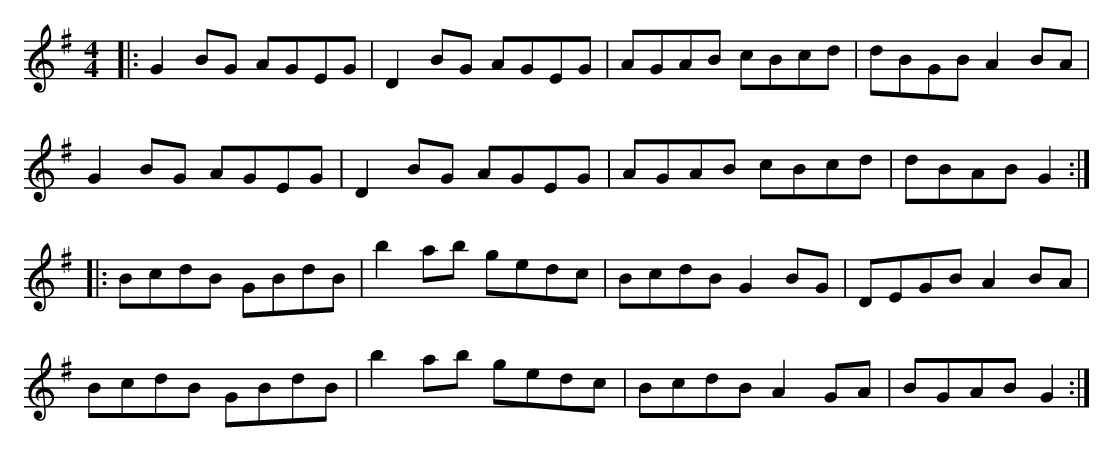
X:1
M:4/4
K:G
|:G2BG AGEG|D2BG AGEG|AGAB cBcd|dBGB A2BA|
G2BG AGEG|D2BG AGEG|AGAB cBcd|dBAB G2:|
|:BcdB GBdB|b2ab gedc|BcdB G2BG|DEGB A2BA|
BcdB GBdB|b2ab gedc|BcdB A2GA|BGAB G2:|
